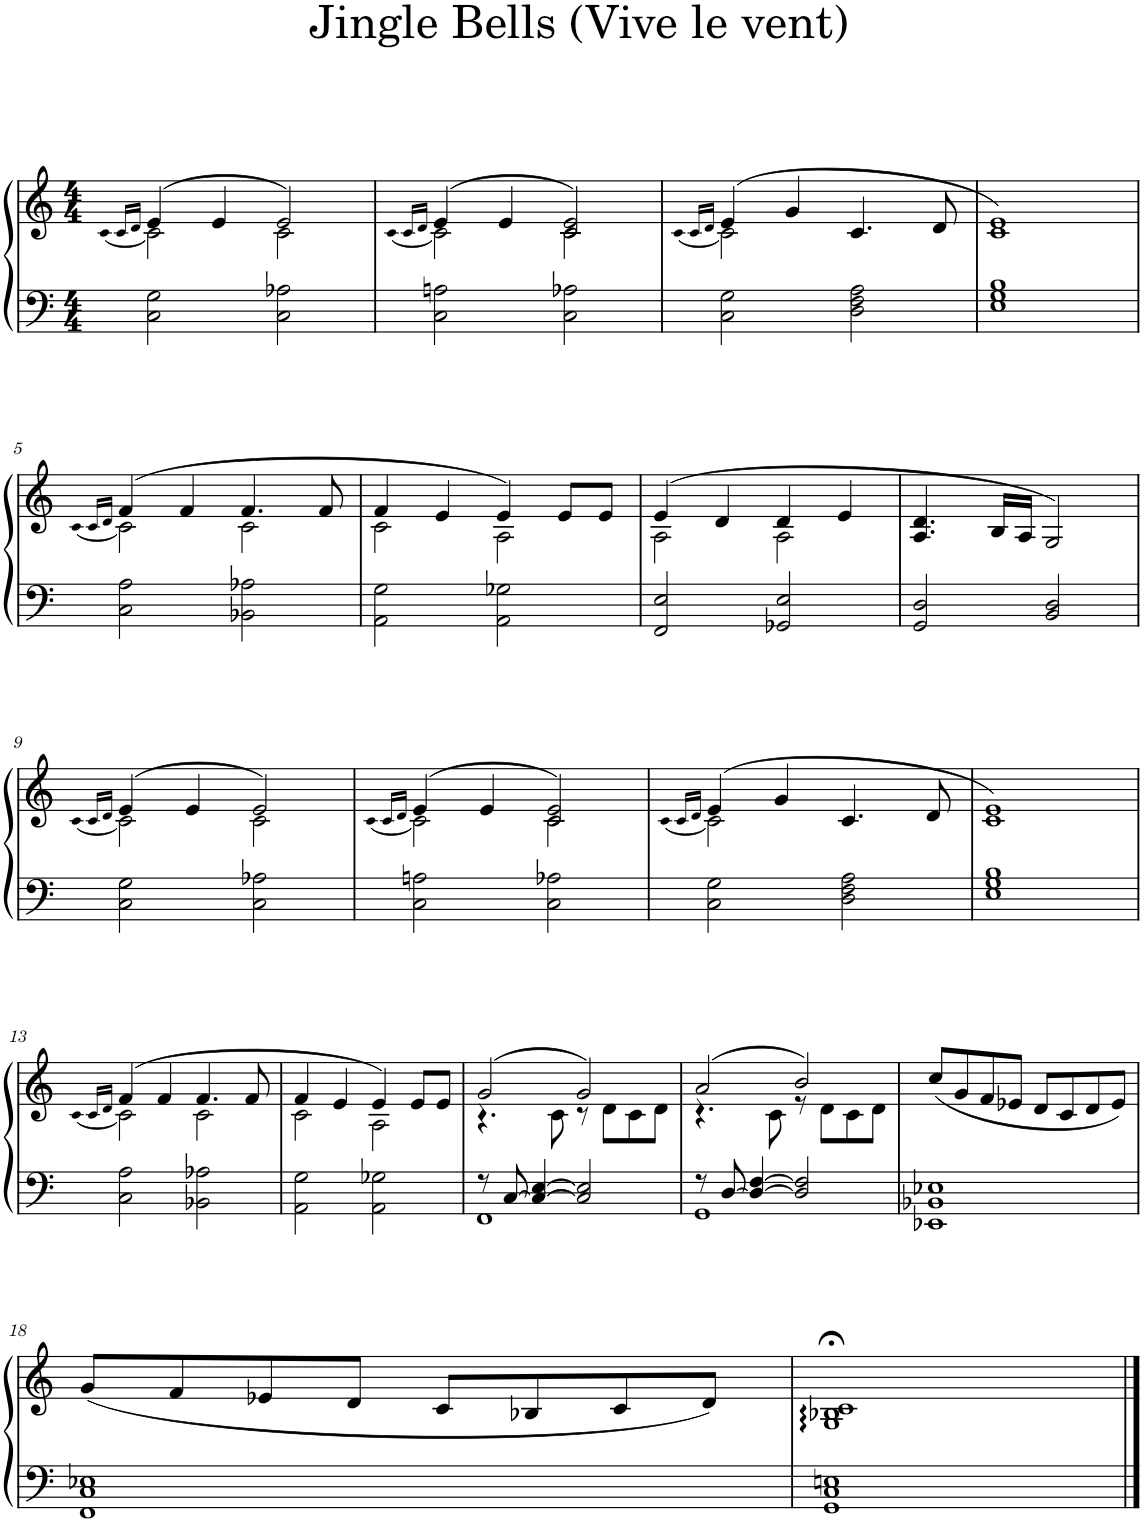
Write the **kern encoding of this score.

**kern	**kern
*part1	*part1
*staff2	*staff1
*I"Piano	*
*I'Pno.	*
*clefF4	*clefG2
*k[]	*k[]
*M4/4	*M4/4
=1	=1
.	16qc/LL
*	*^
.	16qd/JJ	[qc
2C\ 2G\	(4e/	2c\]
.	4e/	.
2C\ 2A-X\	2e/)	2c\
=2	=2	=2
.	16qc/LL	.
.	16qd/JJ	[qc
2C\ 2An\	(4e/	2c\]
.	4e/	.
2C\ 2A-X\	2c/ 2e/)	2c\
=3	=3	=3
.	16qc/LL	.
.	16qd/JJ	[qc
2C\ 2G\	(4e/	2c\]
.	4g/	.
2D\ 2F\ 2A\	4.c/	2ryy
.	8d/	.
*	*v	*v
=4	=4
1E 1G 1B	1c 1e)
!!LO:LB:g=z
=5	=5
.	16qc/LL
*	*^
.	16qd/JJ	[qc
2C\ 2A\	(4f/	2c\]
.	4f/	.
2BB-X\ 2A-X\	4.f/	2c\
.	8f/	.
=6	=6	=6
2AA\ 2G\	4f/	2c\
.	4e/	.
2AA\ 2G-X\	4e/)	2A\
.	8e/L	.
.	8e/J	.
=7	=7	=7
2FF/ 2E/	(4e/	2A\
.	4d/	.
2GG-X/ 2E/	4d/	2A\
.	4e/	.
*	*v	*v
=8	=8
2GG/ 2D/	4.A/ 4.d/
.	16B/LL
.	16A/JJ
2BB/ 2D/	2G/)
!!LO:LB:g=z
=9	=9
.	16qc/LL
*	*^
.	16qd/JJ	[qc
2C\ 2G\	(4e/	2c\]
.	4e/	.
2C\ 2A-X\	2e/)	2c\
=10	=10	=10
.	16qc/LL	.
.	16qd/JJ	[qc
2C\ 2An\	(4e/	2c\]
.	4e/	.
2C\ 2A-X\	2c/ 2e/)	2c\
=11	=11	=11
.	16qc/LL	.
.	16qd/JJ	[qc
2C\ 2G\	(4e/	2c\]
.	4g/	.
2D\ 2F\ 2A\	4.c/	2ryy
.	8d/	.
*	*v	*v
=12	=12
1E 1G 1B	1c 1e)
!!LO:LB:g=z
=13	=13
.	16qc/LL
*	*^
.	16qd/JJ	[qc
2C\ 2A\	(4f/	2c\]
.	4f/	.
2BB-X\ 2A-X\	4.f/	2c\
.	8f/	.
=14	=14	=14
2AA\ 2G\	4f/	2c\
.	4e/	.
2AA\ 2G-X\	4e/)	2A\
.	8e/L	.
.	8e/J	.
=15	=15	=15
*^	*	*
8r	1FF	(2g/	4.r
[8C/	.	.	.
4C/_ [4E/	.	.	.
.	.	.	8c\
2C/] 2E/]	.	2g/)	8r
.	.	.	8d\L
.	.	.	8c\
.	.	.	8d\J
=16	=16	=16	=16
8r	1GG	(2a/	4.r
[8D/	.	.	.
4D/_ [4F/	.	.	.
.	.	.	8c\
2D/] 2F/]	.	2b/)	8r
.	.	.	8d\L
.	.	.	8c\
.	.	.	8d\J
*v	*v	*	*
*	*v	*v
=17	=17
1EE-X 1BB-X 1E-X	(8cc/L
.	8g/
.	8f/
.	8e-X/J
.	8d/L
.	8c/
.	8d/
.	8e-/J)
!!LO:LB:g=z
=18	=18
1FF 1C 1E-X	(8g/L
.	8f/
.	8e-X/
.	8d/J
.	8c/L
.	8B-X/
.	8c/
.	8d/J)
=19	=19
1GG 1C 1En	1G:;< 1B-X:;< 1c:;<
==	==
*-	*-
